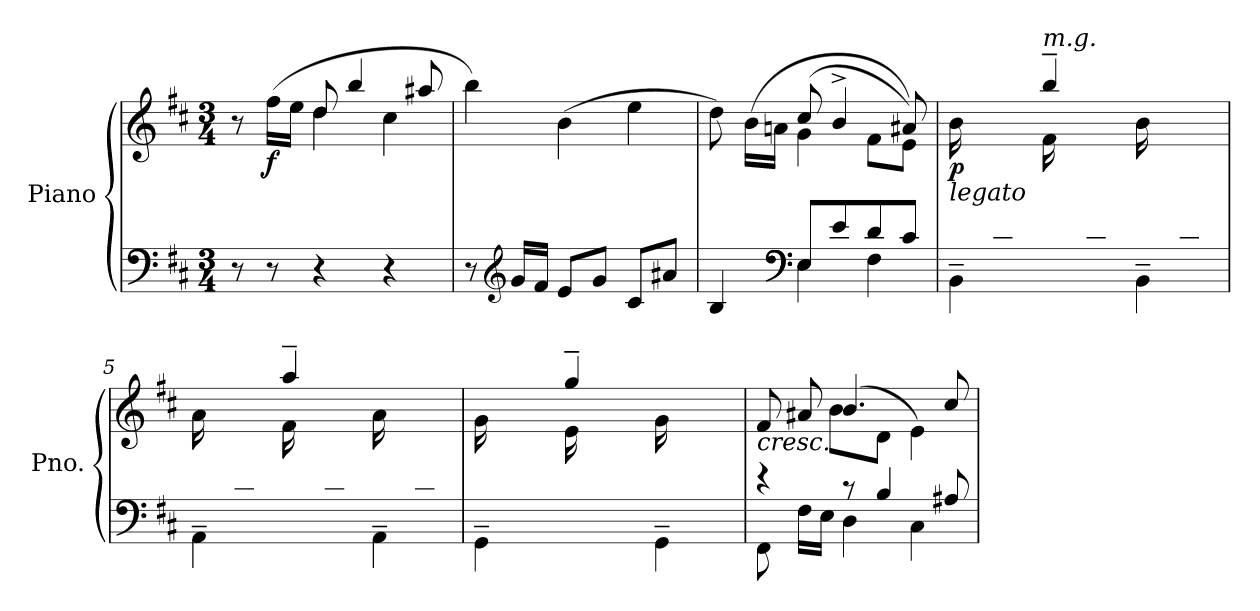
**kern	**kern	**dynam
*part1	*part1	*part1
*staff2	*staff1	*staff1/2
*I"Piano	*	*
*I'Pno.	*	*
*clefF4	*clefG2	*
*k[f#c#]	*k[f#c#]	*
*M3/4	*M3/4	*
=1	=1	=1
*	*^	*
8r	8r	4ryy	.
*	*MM100	*	*
!	!	!	!LO:DY:b
8r	(>16ff#\LL	.	f
.	16ee\JJ	.	.
4r	8dd/	4dd\	.
.	4bb/	.	.
4r	.	4cc#\	.
.	8aa#X/	.	.
*	*v	*v	*
=2	=2	=2
8r	4bb\)	.
*clefG2	*	*
16g/LL	.	.
16f#/JJ	.	.
8e/L	(>4b\	.
8g/J	.	.
8c#/L	4ee\	.
8a#X/J	.	.
=3	=3	=3
*^	*^	*
4B/	4ryy	8dd\)	4ryy	.
.	.	(<16b\LL	.	.
.	.	16an\JJ	.	.
*clefF4	*	*	*	*
8E/L	4E\	(>8cc#/	4g\	.
8e/	.	4b^/	.	.
8d/	4F#\	.	8f#\L	.
8c#/J	.	8a#X/)	8e\J)	.
=4	=4	=4	=4	=4
*	*^	*	*	*
!	!	!	!LO:TX:b:i:t=legato	!	!
!	!	!	!	!	!LO:DY:b
16ryy	2.ryy	4BB~\	4ryy	16b\LL	p
16B/	.	.	.	8.ryy	.
16d/	.	.	.	.	.
16B/JJ	.	.	.	.	.
!	!	!	!LO:TX:a:i:t=m.g.	!	!
16ryy	.	4ryy	4bb~/	16f#\LL	.
16B/	.	.	.	8.ryy	.
16d/	.	.	.	.	.
16B/JJ	.	.	.	.	.
16ryy	.	4BB~\	4ryy	16b\LL	.
16B/	.	.	.	8.ryy	.
16d/	.	.	.	.	.
16B/JJ	.	.	.	.	.
=5	=5	=5	=5	=5	=5
16ryy	2.ryy	4AA~\	4ryy	16a\LL	.
16A/	.	.	.	8.ryy	.
16c#/	.	.	.	.	.
16A/JJ	.	.	.	.	.
16ryy	.	4ryy	4aa~/	16f#\LL	.
16A/	.	.	.	8.ryy	.
16c#/	.	.	.	.	.
16A/JJ	.	.	.	.	.
16ryy	.	4AA~\	4ryy	16a\LL	.
16A/	.	.	.	8.ryy	.
16c#/	.	.	.	.	.
16A/JJ	.	.	.	.	.
!!LO:LB:g=z	!!
=6	=6	=6	=6	=6	=6
16ryy	2.ryy	4GG~\	4ryy	16g\LL	.
16G/	.	.	.	8.ryy	.
16B/	.	.	.	.	.
16G/JJ	.	.	.	.	.
16ryy	.	4ryy	4gg~/	16e\LL	.
16G/	.	.	.	8.ryy	.
16B/	.	.	.	.	.
16G/JJ	.	.	.	.	.
16ryy	.	4GG~\	4ryy	16g\LL	.
16G/	.	.	.	8.ryy	.
16B/	.	.	.	.	.
16G/JJ	.	.	.	.	.
*	*v	*v	*	*	*
=7	=7	=7	=7	=7
!	!	!LO:TX:b:i:t=cresc.	!	!
4r	8FF#\	8f#/	4ryy	.
.	16F#\LL	8a#X/	.	.
.	16E\JJ	.	.	.
!	!	!	!LO:N:head=solid	!
8r	4D\	(<4.b/	8b\L	.
4B/	.	.	8d\J	.
.	4C#\	.	4e\)	.
8A#X/	.	8cc#/	.	.
*v	*v	*	*	*
*	*v	*v	*
=	=	=
*-	*-	*-
